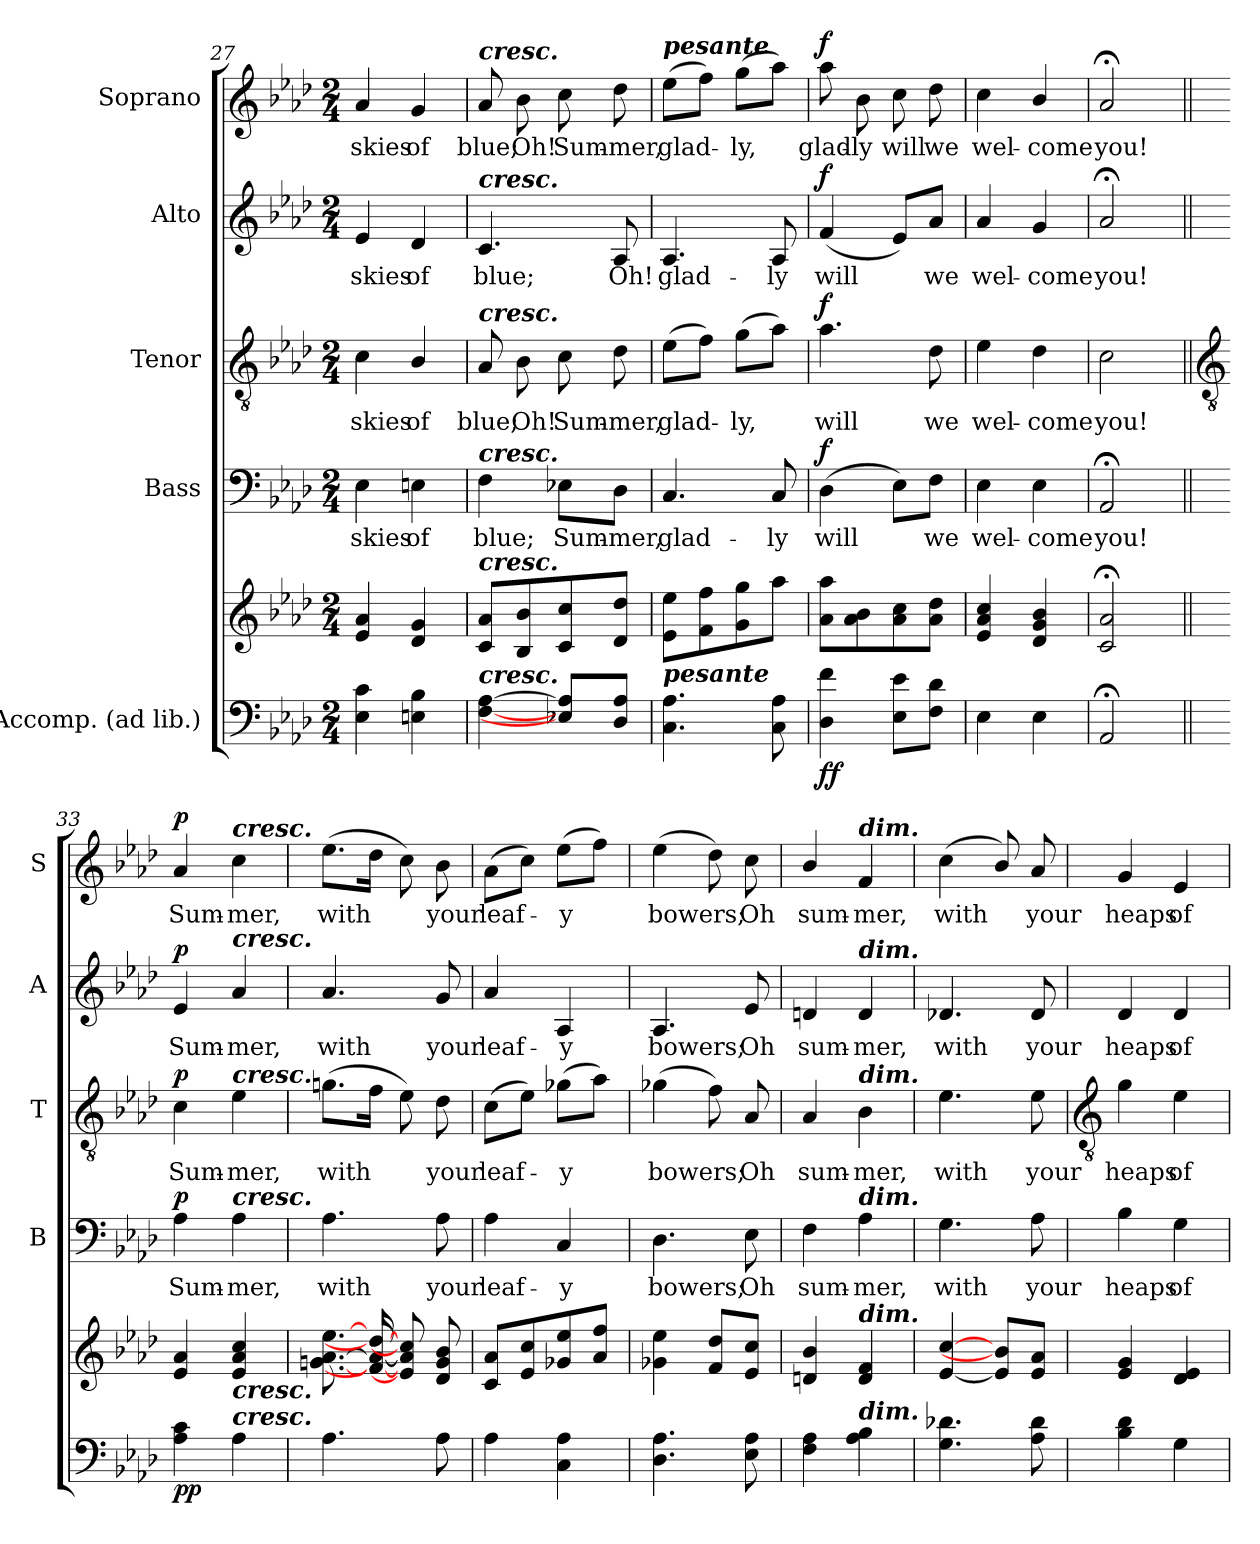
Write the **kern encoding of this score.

**kern	**kern	**dynam	**kern	**text	**dynam	**kern	**text	**dynam	**kern	**text	**dynam	**kern	**text	**dynam
*part5	*part5	*part5	*part4	*part4	*part4	*part3	*part3	*part3	*part2	*part2	*part2	*part1	*part1	*part1
*staff6	*staff5	*staff5/6	*staff4	*staff4	*staff4	*staff3	*staff3	*staff3	*staff2	*staff2	*staff2	*staff1	*staff1	*staff1
*I"Accomp. (ad lib.)	*	*	*I"Bass	*	*	*I"Tenor	*	*	*I"Alto	*	*	*I"Soprano	*	*
*	*	*	*I'B	*	*	*I'T	*	*	*I'A	*	*	*I'S	*	*
*clefF4	*clefG2	*	*clefF4	*	*	*clefGv2	*	*	*clefG2	*	*	*clefG2	*	*
*k[b-e-a-d-]	*k[b-e-a-d-]	*	*k[b-e-a-d-]	*	*	*k[b-e-a-d-]	*	*	*k[b-e-a-d-]	*	*	*k[b-e-a-d-]	*	*
*A-:	*A-:	*	*A-:	*	*	*A-:	*	*	*A-:	*	*	*A-:	*	*
*M2/4	*M2/4	*	*M2/4	*	*	*M2/4	*	*	*M2/4	*	*	*M2/4	*	*
=27	=27	=27	=27	=27	=27	=27	=27	=27	=27	=27	=27	=27	=27	=27
!	!	!	!	!LO:LY:b	!	!	!LO:LY:b	!	!	!LO:LY:b	!	!	!LO:LY:b	!
4E- 4c	4e- 4a-	.	4E-	skies	.	4c	skies	.	4e-	skies	.	4a-	skies	.
!	!	!	!	!LO:LY:b	!	!	!LO:LY:b	!	!	!LO:LY:b	!	!	!LO:LY:b	!
4En 4B-	4d- 4g	.	4En	of	.	4B-/	of	.	4d-	of	.	4g	of	.
=28	=28	=28	=28	=28	=28	=28	=28	=28	=28	=28	=28	=28	=28	=28
!	!	!	!	!	!	!	!	!	!	!	!	!LO:TX:a:Bi:t=cresc.	!	!
!	!	!	!	!	!	!	!	!	!LO:TX:a:Bi:t=cresc.	!	!	!	!	!
!	!	!	!	!	!	!LO:TX:a:Bi:t=cresc.	!	!	!	!	!	!	!	!
!	!	!	!LO:TX:a:Bi:t=cresc.	!	!	!	!	!	!	!	!	!	!	!
!	!LO:TX:a:Bi:t=cresc.	!	!	!	!	!	!	!	!	!	!	!	!	!
!LO:TX:a:Bi:t=cresc.	!	!	!	!	!	!	!	!	!	!	!	!	!	!
!	!	!	!	!LO:LY:b	!	!	!LO:LY:b	!	!	!LO:LY:b	!	!	!LO:LY:b	!
[4F [4A-	8c 8a-L	.	4F	blue;	.	8A-	blue;	.	4.c	blue;	.	8a-	blue;	.
!	!	!	!	!	!	!	!LO:LY:b	!	!	!	!	!	!LO:LY:b	!
.	8B- 8b-	.	.	.	.	8B-	Oh!	.	.	.	.	8b-	Oh!	.
!	!	!	!	!LO:LY:b	!	!	!LO:LY:b	!	!	!	!	!	!LO:LY:b	!
8E-X] 8A-]L	8c 8cc	.	8E-X\L	Sum-	.	8c	Sum-	.	.	.	.	8cc	Sum-	.
!	!	!	!	!LO:LY:b	!	!	!LO:LY:b	!	!	!LO:LY:b	!	!	!LO:LY:b	!
8D-/ 8A-/J	8d- 8dd-J	.	8D-\J	-mer,	.	8d-	-mer,	.	8A-	Oh!	.	8dd-	-mer,	.
=29	=29	=29	=29	=29	=29	=29	=29	=29	=29	=29	=29	=29	=29	=29
!	!	!	!	!	!	!	!	!	!	!	!	!LO:TX:a:Bi:t=pesante	!	!
!	!LO:TX:b:Bi:t=pesante	!	!	!	!	!	!	!	!	!	!	!	!	!
!	!	!	!	!LO:LY:b	!	!	!LO:LY:b	!	!	!LO:LY:b	!	!	!LO:LY:b	!
4.C 4.A-	8e- 8ee-L	.	4.C	glad-	.	(>8e-L	glad-	.	4.A-	glad-	.	(>8ee-L	glad-	.
.	8f 8ff	.	.	.	.	8fJ)	.	.	.	.	.	8ffJ)	.	.
!	!	!	!	!	!	!	!LO:LY:b	!	!	!	!	!	!LO:LY:b	!
.	8g 8gg	.	.	.	.	(>8gL	ly,	.	.	.	.	(>8ggL	ly,	.
!	!	!	!	!LO:LY:b	!	!	!	!	!	!LO:LY:b	!	!	!	!
8C 8A-	8aa-J	.	8C	-ly	.	8a-J)	.	.	8A-	-ly	.	8aa-J)	.	.
=30	=30	=30	=30	=30	=30	=30	=30	=30	=30	=30	=30	=30	=30	=30
!	!	!LO:DY:b=2	!	!LO:LY:b	!	!	!LO:LY:b	!	!	!LO:LY:b	!	!	!LO:LY:b	!
!	!	!LO:DY:n=1:b	!	!	!LO:DY:b	!	!	!LO:DY:b	!	!	!LO:DY:b	!	!	!LO:DY:b
4D- 4f	8a- 8aa-L	f f	(>4D-	will	f	4.a-	will	f	(<4f	will	f	8aa-	glad-	f
!	!	!	!	!	!	!	!	!	!	!	!	!	!LO:LY:b	!
.	8a- 8b-	.	.	.	.	.	.	.	.	.	.	8b-	-ly	.
!	!	!	!	!	!	!	!	!	!	!	!	!	!LO:LY:b	!
8E- 8e-L	8a- 8cc	.	8E-\L)	.	.	.	.	.	8e-/L)	.	.	8cc	will	.
!	!	!	!	!LO:LY:b	!	!	!LO:LY:b	!	!	!LO:LY:b	!	!	!LO:LY:b	!
8F 8d-J	8a- 8dd-J	.	8F\J	we	.	8d-	we	.	8a-/J	we	.	8dd-	we	.
=31	=31	=31	=31	=31	=31	=31	=31	=31	=31	=31	=31	=31	=31	=31
!	!	!	!	!LO:LY:b	!	!	!LO:LY:b	!	!	!LO:LY:b	!	!	!LO:LY:b	!
4E-	4e- 4a- 4cc	.	4E-	wel-	.	4e-	wel-	.	4a-	wel-	.	4cc	wel-	.
!	!	!	!	!LO:LY:b	!	!	!LO:LY:b	!	!	!LO:LY:b	!	!	!LO:LY:b	!
4E-	4d-/ 4g/ 4b-/	.	4E-	-come	.	4d-	-come	.	4g	-come	.	4b-/	-come	.
=32	=32	=32	=32	=32	=32	=32	=32	=32	=32	=32	=32	=32	=32	=32
!	!	!	!	!LO:LY:b	!	!	!LO:LY:b	!	!	!LO:LY:b	!	!	!LO:LY:b	!
2AA-;	2c;< 2a-;<	.	2AA-;<	you!	.	2c	you!	.	2a-;<	you!	.	2a-;<	you!	.
!!LO:LB:g=z
=33||	=33||	=33||	=33||	=33||	=33||	=33||	=33||	=33||	=33||	=33||	=33||	=33||	=33||	=33||
*	*	*	*	*	*	*clefGv2	*	*	*	*	*	*	*	*
!	!	!LO:DY:b=2	!	!LO:LY:b	!	!	!LO:LY:b	!	!	!LO:LY:b	!	!	!LO:LY:b	!
!	!	!LO:DY:n=1:b	!	!	!LO:DY:b	!	!	!LO:DY:b	!	!	!LO:DY:b	!	!	!LO:DY:b
4A- 4c	4e- 4a-	p p	4A-	Sum-	p	4c	Sum-	p	4e-	Sum-	p	4a-	Sum-	p
!	!	!	!	!	!	!	!	!	!	!	!	!LO:TX:a:Bi:t=cresc.	!	!
!	!	!	!	!	!	!	!	!	!LO:TX:a:Bi:t=cresc.	!	!	!	!	!
!	!	!	!	!	!	!LO:TX:a:Bi:t=cresc.	!	!	!	!	!	!	!	!
!	!	!	!LO:TX:a:Bi:t=cresc.	!	!	!	!	!	!	!	!	!	!	!
!	!LO:TX:b:Bi:t=cresc.	!	!	!	!	!	!	!	!	!	!	!	!	!
!LO:TX:a:Bi:t=cresc.	!	!	!	!	!	!	!	!	!	!	!	!	!	!
!	!	!	!	!LO:LY:b	!	!	!LO:LY:b	!	!	!LO:LY:b	!	!	!LO:LY:b	!
4A-	4e- 4a- 4cc	.	4A-	-mer,	.	4e-	-mer,	.	4a-	-mer,	.	4cc	-mer,	.
=34	=34	=34	=34	=34	=34	=34	=34	=34	=34	=34	=34	=34	=34	=34
!	!	!	!	!LO:LY:b	!	!	!LO:LY:b	!	!	!LO:LY:b	!	!	!LO:LY:b	!
4.A-	[8.gn [8.a- [8.ee-L	.	4.A-	with	.	(>8.gnL	with	.	4.a-	with	.	(>8.ee-L	with	.
.	16f_ 16a-_ 16dd-_L	.	.	.	.	16fJ	.	.	.	.	.	16dd-J	.	.
.	8e-] 8a-] 8cc]	.	.	.	.	8e-)	.	.	.	.	.	8cc)	.	.
!	!	!	!	!LO:LY:b	!	!	!LO:LY:b	!	!	!LO:LY:b	!	!	!LO:LY:b	!
8A-	8d- 8g 8b-J	.	8A-	your	.	8d-	your	.	8g	your	.	8b-	your	.
=35	=35	=35	=35	=35	=35	=35	=35	=35	=35	=35	=35	=35	=35	=35
!	!	!	!	!LO:LY:b	!	!	!LO:LY:b	!	!	!LO:LY:b	!	!	!LO:LY:b	!
4A-	8c 8a-L	.	4A-	leaf-	.	(>8cL	leaf-	.	4a-	leaf-	.	(>8a-L	leaf-	.
.	8e- 8cc	.	.	.	.	8e-J)	.	.	.	.	.	8ccJ)	.	.
!	!	!	!	!LO:LY:b	!	!	!LO:LY:b	!	!	!LO:LY:b	!	!	!LO:LY:b	!
4C 4A-	8g-X 8ee-	.	4C	-y	.	(>8g-XL	y	.	4A-	-y	.	(>8ee-L	y	.
.	8a- 8ffJ	.	.	.	.	8a-J)	.	.	.	.	.	8ffJ)	.	.
=36	=36	=36	=36	=36	=36	=36	=36	=36	=36	=36	=36	=36	=36	=36
!	!	!	!	!LO:LY:b	!	!	!LO:LY:b	!	!	!LO:LY:b	!	!	!LO:LY:b	!
4.D-\ 4.A-\	4g-X 4ee-	.	4.D-	bowers;	.	(>4g-X	bowers;	.	4.A-	bowers;	.	(>4ee-	bowers;	.
.	8f 8dd-L	.	.	.	.	8f)	.	.	.	.	.	8dd-)	.	.
!	!	!	!	!LO:LY:b	!	!	!LO:LY:b	!	!	!LO:LY:b	!	!	!LO:LY:b	!
8E- 8A-	8e- 8ccJ	.	8E-	Oh	.	8A-	Oh	.	8e-	Oh	.	8cc	Oh	.
=37	=37	=37	=37	=37	=37	=37	=37	=37	=37	=37	=37	=37	=37	=37
!	!	!	!	!LO:LY:b	!	!	!LO:LY:b	!	!	!LO:LY:b	!	!	!LO:LY:b	!
4F 4A-	4dn/ 4b-/	.	4F	sum-	.	4A-	sum-	.	4dn	sum-	.	4b-/	sum-	.
!	!	!	!	!	!	!	!	!	!	!	!	!LO:TX:a:Bi:t=dim.	!	!
!	!	!	!	!	!	!	!	!	!LO:TX:a:Bi:t=dim.	!	!	!	!	!
!	!	!	!	!	!	!LO:TX:a:Bi:t=dim.	!	!	!	!	!	!	!	!
!	!	!	!LO:TX:a:Bi:t=dim.	!	!	!	!	!	!	!	!	!	!	!
!	!LO:TX:a:Bi:t=dim.	!	!	!	!	!	!	!	!	!	!	!	!	!
!LO:TX:a:Bi:t=dim.	!	!	!	!	!	!	!	!	!	!	!	!	!	!
!	!	!	!	!LO:LY:b	!	!	!LO:LY:b	!	!	!LO:LY:b	!	!	!LO:LY:b	!
4A- 4B-	4d 4f	.	4A-	-mer,	.	4B-	-mer,	.	4d	-mer,	.	4f	-mer,	.
=38	=38	=38	=38	=38	=38	=38	=38	=38	=38	=38	=38	=38	=38	=38
!	!	!	!	!LO:LY:b	!	!	!LO:LY:b	!	!	!LO:LY:b	!	!	!LO:LY:b	!
4.G 4.d-X	[4e- [4cc	.	4.G	with	.	4.e-	with	.	4.d-X	with	.	(<4cc	with	.
.	8e-] 8b-]L	.	.	.	.	.	.	.	.	.	.	8b-/)	.	.
!	!	!	!	!LO:LY:b	!	!	!LO:LY:b	!	!	!LO:LY:b	!	!	!LO:LY:b	!
8A- 8d-	8e- 8a-J	.	8A-	your	.	8e-	your	.	8d-	your	.	8a-	your	.
!!LO:LB:g=z
=39	=39	=39	=39	=39	=39	=39	=39	=39	=39	=39	=39	=39	=39	=39
*	*	*	*	*	*	*clefGv2	*	*	*	*	*	*	*	*
!	!	!	!	!LO:LY:b	!	!	!LO:LY:b	!	!	!LO:LY:b	!	!	!LO:LY:b	!
4B- 4d-	4e- 4g	.	4B-	heaps	.	4g	heaps	.	4d-	heaps	.	4g	heaps	.
!	!	!	!	!LO:LY:b	!	!	!LO:LY:b	!	!	!LO:LY:b	!	!	!LO:LY:b	!
4G	4d- 4e-	.	4G	of	.	4e-	of	.	4d-	of	.	4e-	of	.
=	=	=	=	=	=	=	=	=	=	=	=	=	=	=
*-	*-	*-	*-	*-	*-	*-	*-	*-	*-	*-	*-	*-	*-	*-
